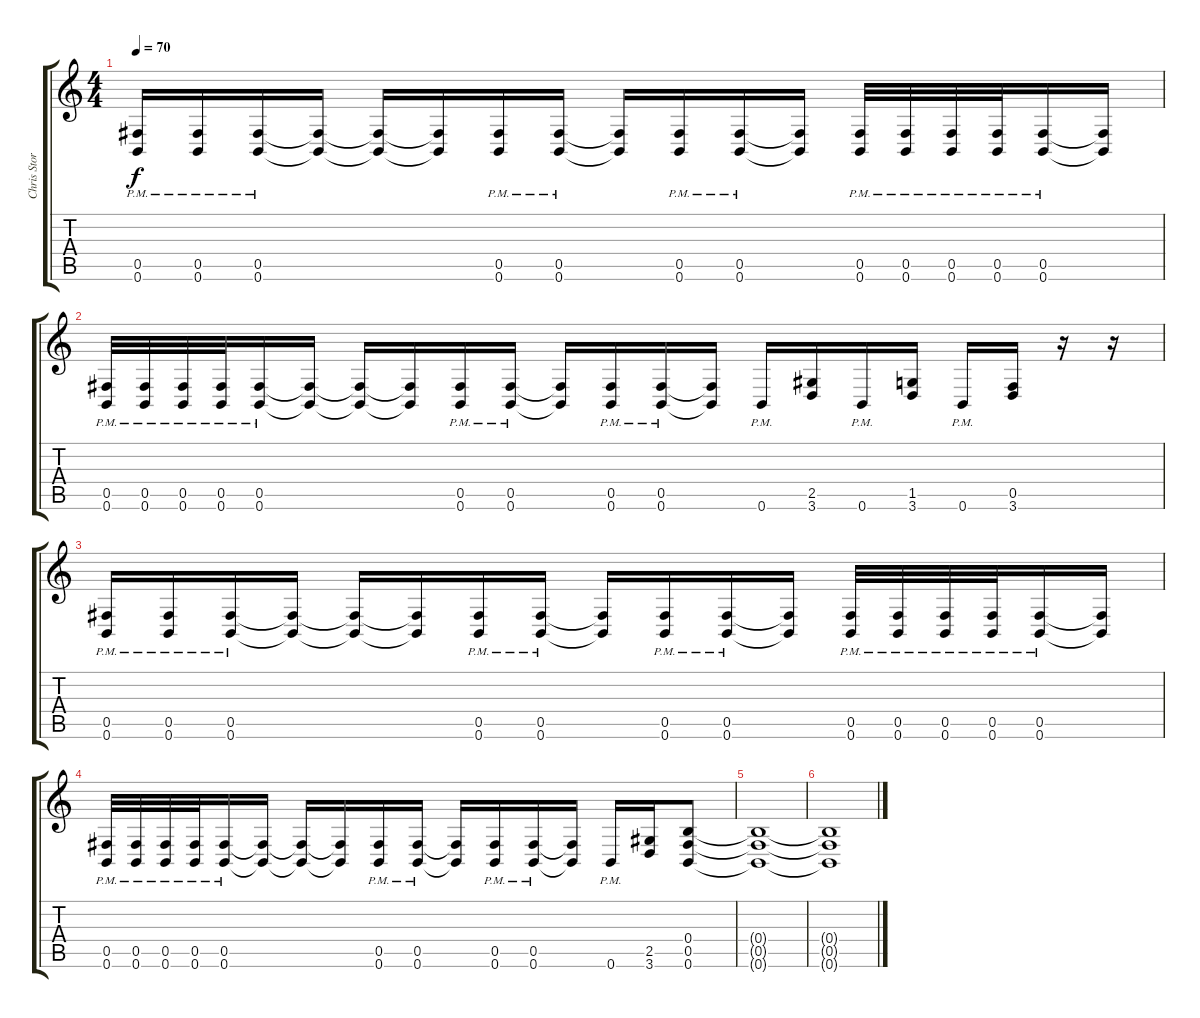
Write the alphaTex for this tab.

\track ("Chris Storey" "Chris Stor") {instrument distortionguitar}
\staff {score tabs}
\tuning (Db4 Ab3 E3 B2 Gb2 B1) {hide}
\ts (4 4)
\tempo 70
\clef g2
\ks c
(0.5{pm} 0.6{pm}).16{dy f} (0.5{pm} 0.6{pm}).16 (0.5{pm} 0.6{pm}).16 (0.5{t} 0.6{t}).16 (0.5{t} 0.6{t}).16 (0.5{t} 0.6{t}).16 (0.5{pm} 0.6{pm}).16 (0.5{pm} 0.6{pm}).16 (0.5{t} 0.6{t}).16 (0.5{pm} 0.6{pm}).16 (0.5{pm} 0.6{pm}).16 (0.5{t} 0.6{t}).16 (0.5{pm} 0.6{pm}).32 (0.5{pm} 0.6{pm}).32 (0.5{pm} 0.6{pm}).32 (0.5{pm} 0.6{pm}).32 (0.5{pm} 0.6{pm}).16 (0.5{t} 0.6{t}).16 |
(0.5{pm} 0.6{pm}).32 (0.5{pm} 0.6{pm}).32 (0.5{pm} 0.6{pm}).32 (0.5{pm} 0.6{pm}).32 (0.5{pm} 0.6{pm}).16 (0.5{t} 0.6{t}).16 (0.5{t} 0.6{t}).16 (0.5{t} 0.6{t}).16 (0.5{pm} 0.6{pm}).16 (0.5{pm} 0.6{pm}).16 (0.5{t} 0.6{t}).16 (0.5{pm} 0.6{pm}).16 (0.5{pm} 0.6{pm}).16 (0.5{t} 0.6{t}).16 0.6{pm}.16 (2.5 3.6).16 0.6{pm}.16 (1.5 3.6).16 0.6{pm}.16 (0.5 3.6).16 r.16 r.16 |
(0.5{pm} 0.6{pm}).16 (0.5{pm} 0.6{pm}).16 (0.5{pm} 0.6{pm}).16 (0.5{t} 0.6{t}).16 (0.5{t} 0.6{t}).16 (0.5{t} 0.6{t}).16 (0.5{pm} 0.6{pm}).16 (0.5{pm} 0.6{pm}).16 (0.5{t} 0.6{t}).16 (0.5{pm} 0.6{pm}).16 (0.5{pm} 0.6{pm}).16 (0.5{t} 0.6{t}).16 (0.5{pm} 0.6{pm}).32 (0.5{pm} 0.6{pm}).32 (0.5{pm} 0.6{pm}).32 (0.5{pm} 0.6{pm}).32 (0.5{pm} 0.6{pm}).16 (0.5{t} 0.6{t}).16 |
(0.5{pm} 0.6{pm}).32 (0.5{pm} 0.6{pm}).32 (0.5{pm} 0.6{pm}).32 (0.5{pm} 0.6{pm}).32 (0.5{pm} 0.6{pm}).16 (0.5{t} 0.6{t}).16 (0.5{t} 0.6{t}).16 (0.5{t} 0.6{t}).16 (0.5{pm} 0.6{pm}).16 (0.5{pm} 0.6{pm}).16 (0.5{t} 0.6{t}).16 (0.5{pm} 0.6{pm}).16 (0.5{pm} 0.6{pm}).16 (0.5{t} 0.6{t}).16 0.6{pm}.16 (2.5 3.6).16 (0.4 0.5 0.6).8 |
(0.4{t} 0.5{t} 0.6{t}).1 |
(0.4{t} 0.5{t} 0.6{t}).1
